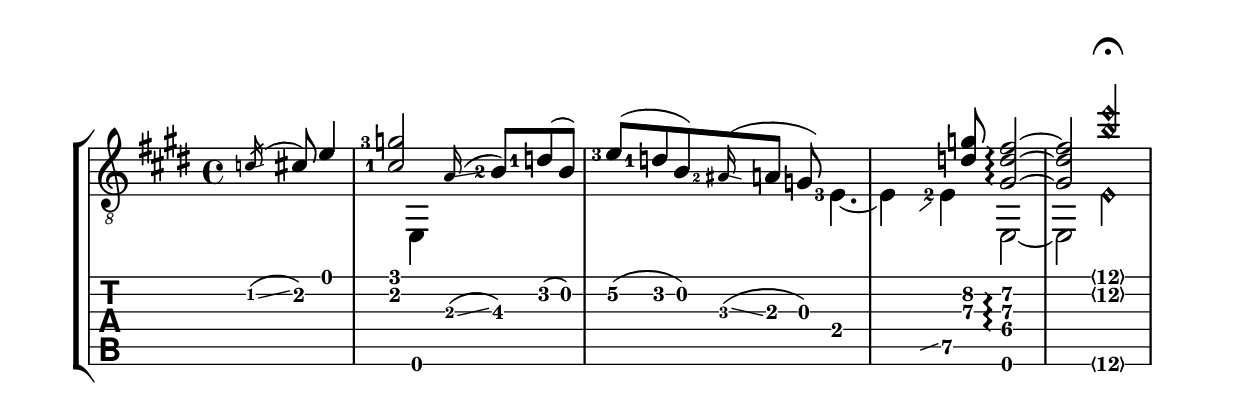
\version "2.14.0"

#(set-global-staff-size 22.45)

#(define (glissando::calc-extra-dy grob)
   (let* ((original (ly:grob-original grob))
          (left-bound (ly:spanner-bound original LEFT))
          (right-bound (ly:spanner-bound original RIGHT))
          (left-pitch (ly:event-property (event-cause left-bound) 'pitch))
          (right-pitch (ly:event-property (event-cause right-bound) 'pitch)))

     (if (and (= (ly:pitch-octave left-pitch) (ly:pitch-octave right-pitch))
              (= (ly:pitch-notename left-pitch) (ly:pitch-notename right-pitch)))
         (- (ly:pitch-alteration right-pitch) (ly:pitch-alteration left-pitch))
         0 )))

% Hide fret number: useful to draw slide into/from a casual point of
% the fretboard.
hideFretNumber = {
  \once \override TabNoteHead #'transparent = ##t
  \once \override TabNoteHead #'whiteout = ##f
  \once \override NoteHead #'transparent = ##t
  \once \override Stem #'transparent = ##t
  \once \override NoteHead #'no-ledgers = ##t
}

\paper {
  indent= #0
  line-width= #180
}

upper= \relative c' {
  \time 4/4
  \key e \major
  \set Staff.midiInstrument = #"acoustic guitar (steel)"
  \set fingeringOrientations = #'(left)

  \partial 4. \acciaccatura c16 \glissando cis8 e4
  < cis-1 g'-3 >2 s8 \grace a16 ( \glissando < b-2 >8\3 ) < d-1 > ( b )
  < e-3 >\2 ( <d-1> b ) \grace < ais-2 >16 ( \glissando a8 g ) s4.
  s4. < d'\3 g\2 >8 < gis,\4  d'\3 fis\2 >2\arpeggio ~
  < gis\4 d'\3 fis\2 >2 < b'\2\harmonic e\harmonic >2\fermata
}

lower= \relative c {
  \set fingeringOrientations = #'(left)

  \partial 4. s4.
  s4 e,4 s2
  s2 s8 < e'-3 >4. ~
  e4 \hideFretNumber \grace { b8 \glissando s4 } < e-2 >4\5 e,2 ~
  e2 < e'\6\harmonic >
}

\score {
  \new StaffGroup <<
    \new Staff = "guitar" <<
      \context Voice = "upper guitar" {
        \clef "G_8" \voiceOne
        \override Glissando #'gap = #0.5
        \override Glissando #'extra-offset = #'(-0.5 . 0)
        \override Glissando #'springs-and-rods = #ly:spanner::set-spacing-rods
        \override Glissando #'minimum-length = #4
        \override Glissando #'extra-dy = #glissando::calc-extra-dy
        \upper
      }
      \context Voice = "lower guitar" {
        \clef "G_8" \voiceTwo
        \override Glissando #'bound-details #'right #'padding = #1
        \override Glissando #'bound-details #'left #'padding = #0.2
        \lower
      }
    >>
    \new TabStaff = "tab" <<
      \context TabVoice = "upper tab" { \clef "moderntab" \voiceOne \upper }
      \context TabVoice = "lower tab" { \clef "moderntab" \voiceTwo \lower }
    >>
  >>

  \layout {
    \context {
      \Staff
      \override StringNumber #'transparent = ##t
    }
    \context {
      \TabStaff
      \revert Arpeggio #'stencil
    }
  }
}
